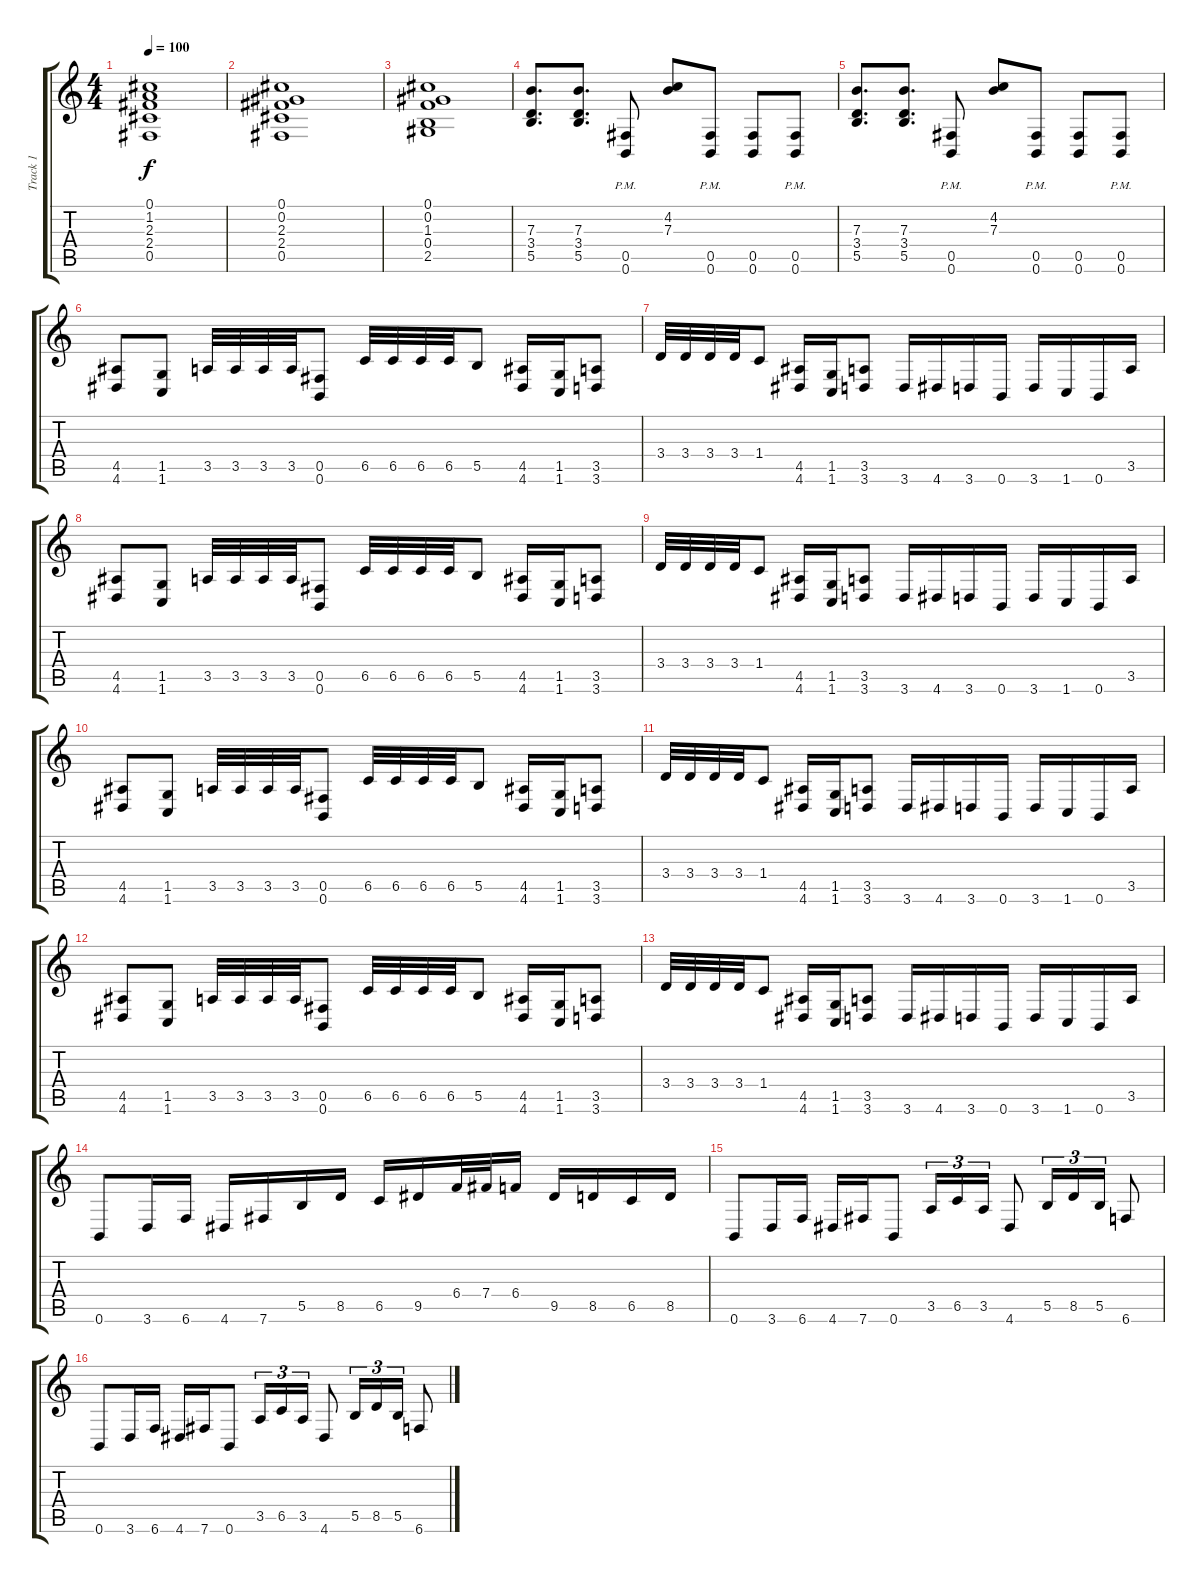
\track ("Track 1" "Track 1") {instrument distortionguitar}
\staff {score tabs}
\tuning (Db4 Ab3 E3 B2 Gb2 B1) {hide}
\ts (4 4)
\tempo 100
\clef g2
\ks c
(0.1 1.2 2.3 2.4 0.5).1{dy f} |
(0.1 0.2 2.3 2.4 0.5).1 |
(0.1 0.2 1.3 0.4 2.5).1 |
(7.3 3.4 5.5).8{d} (7.3 3.4 5.5).8{d} (0.5{pm} 0.6{pm}).8 (4.2 7.3).8 (0.5{pm} 0.6{pm}).8 (0.5 0.6).8 (0.5{pm} 0.6{pm}).8 |
(7.3 3.4 5.5).8{d} (7.3 3.4 5.5).8{d} (0.5{pm} 0.6{pm}).8 (4.2 7.3).8 (0.5{pm} 0.6{pm}).8 (0.5 0.6).8 (0.5{pm} 0.6{pm}).8 |
(4.5 4.6).8 (1.5 1.6).8 3.5.32 3.5.32 3.5.32 3.5.32 (0.5 0.6).8 6.5.32 6.5.32 6.5.32 6.5.32 5.5.8 (4.5 4.6).16 (1.5 1.6).16 (3.5 3.6).8 |
3.4.32 3.4.32 3.4.32 3.4.32 1.4.8 (4.5 4.6).16 (1.5 1.6).16 (3.5 3.6).8 3.6.16 4.6.16 3.6.16 0.6.16 3.6.16 1.6.16 0.6.16 3.5.16 |
(4.5 4.6).8 (1.5 1.6).8 3.5.32 3.5.32 3.5.32 3.5.32 (0.5 0.6).8 6.5.32 6.5.32 6.5.32 6.5.32 5.5.8 (4.5 4.6).16 (1.5 1.6).16 (3.5 3.6).8 |
3.4.32 3.4.32 3.4.32 3.4.32 1.4.8 (4.5 4.6).16 (1.5 1.6).16 (3.5 3.6).8 3.6.16 4.6.16 3.6.16 0.6.16 3.6.16 1.6.16 0.6.16 3.5.16 |
(4.5 4.6).8 (1.5 1.6).8 3.5.32 3.5.32 3.5.32 3.5.32 (0.5 0.6).8 6.5.32 6.5.32 6.5.32 6.5.32 5.5.8 (4.5 4.6).16 (1.5 1.6).16 (3.5 3.6).8 |
3.4.32 3.4.32 3.4.32 3.4.32 1.4.8 (4.5 4.6).16 (1.5 1.6).16 (3.5 3.6).8 3.6.16 4.6.16 3.6.16 0.6.16 3.6.16 1.6.16 0.6.16 3.5.16 |
(4.5 4.6).8 (1.5 1.6).8 3.5.32 3.5.32 3.5.32 3.5.32 (0.5 0.6).8 6.5.32 6.5.32 6.5.32 6.5.32 5.5.8 (4.5 4.6).16 (1.5 1.6).16 (3.5 3.6).8 |
3.4.32 3.4.32 3.4.32 3.4.32 1.4.8 (4.5 4.6).16 (1.5 1.6).16 (3.5 3.6).8 3.6.16 4.6.16 3.6.16 0.6.16 3.6.16 1.6.16 0.6.16 3.5.16 |
0.6.8 3.6.16 6.6.16 4.6.16 7.6.16 5.5.16 8.5.16 6.5.16 9.5.16 6.4.32 7.4.32 6.4.16 9.5.16 8.5.16 6.5.16 8.5.16 |
0.6.8 3.6.16 6.6.16 4.6.16 7.6.16 0.6.8 3.5.16{tu (3 2)} 6.5.16{tu (3 2)} 3.5.16{tu (3 2)} 4.6.8 5.5.16{tu (3 2)} 8.5.16{tu (3 2)} 5.5.16{tu (3 2)} 6.6.8 |
0.6.8 3.6.16 6.6.16 4.6.16 7.6.16 0.6.8 3.5.16{tu (3 2)} 6.5.16{tu (3 2)} 3.5.16{tu (3 2)} 4.6.8 5.5.16{tu (3 2)} 8.5.16{tu (3 2)} 5.5.16{tu (3 2)} 6.6.8
